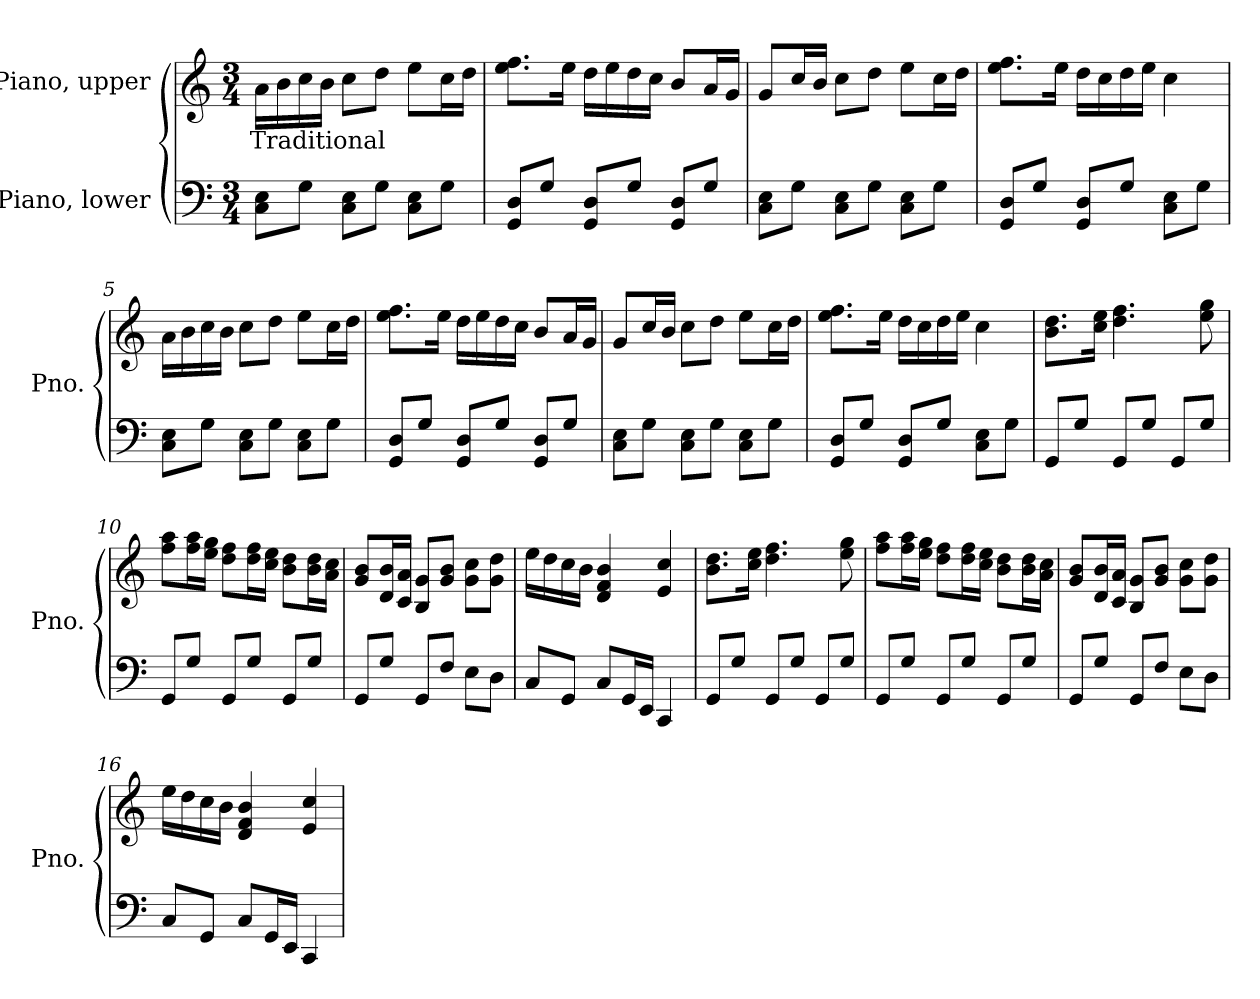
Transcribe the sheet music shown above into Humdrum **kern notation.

**kern	**kern	**text
*part2	*part1	*part1
*staff2	*staff1	*staff1
*I"Piano, lower	*I"Piano, upper	*
*I'Pno.	*I'Pno.	*
*clefF4	*clefG2	*
*k[]	*k[]	*
*M3/4	*M3/4	*
*MM100	*MM100	*
=1	=1	=1
!	!	!LO:LY:b
8C\ 8E\L	16a\LL	Traditional
.	16b\	.
8G\J	16cc\	.
.	16b\JJ	.
8C\ 8E\L	8cc\L	.
8G\J	8dd\J	.
8C\ 8E\L	8ee\L	.
8G\J	16cc\L	.
.	16dd\JJ	.
=2	=2	=2
8GG/ 8D/L	8.ee\ 8.ff\L	.
8G/J	.	.
.	16ee\Jk	.
8GG/ 8D/L	16dd\LL	.
.	16ee\	.
8G/J	16dd\	.
.	16cc\JJ	.
8GG/ 8D/L	8b/L	.
8G/J	16a/L	.
.	16g/JJ	.
=3	=3	=3
8C\ 8E\L	8g/L	.
8G\J	16cc/L	.
.	16b/JJ	.
8C\ 8E\L	8cc\L	.
8G\J	8dd\J	.
8C\ 8E\L	8ee\L	.
8G\J	16cc\L	.
.	16dd\JJ	.
!!LO:LB:g=z
=4	=4	=4
8GG/ 8D/L	8.ee\ 8.ff\L	.
8G/J	.	.
.	16ee\Jk	.
8GG/ 8D/L	16dd\LL	.
.	16cc\	.
8G/J	16dd\	.
.	16ee\JJ	.
8C\ 8E\L	4cc\	.
8G\J	.	.
=5	=5	=5
8C\ 8E\L	16a\LL	.
.	16b\	.
8G\J	16cc\	.
.	16b\JJ	.
8C\ 8E\L	8cc\L	.
8G\J	8dd\J	.
8C\ 8E\L	8ee\L	.
8G\J	16cc\L	.
.	16dd\JJ	.
=6	=6	=6
8GG/ 8D/L	8.ee\ 8.ff\L	.
8G/J	.	.
.	16ee\Jk	.
8GG/ 8D/L	16dd\LL	.
.	16ee\	.
8G/J	16dd\	.
.	16cc\JJ	.
8GG/ 8D/L	8b/L	.
8G/J	16a/L	.
.	16g/JJ	.
=7	=7	=7
8C\ 8E\L	8g/L	.
8G\J	16cc/L	.
.	16b/JJ	.
8C\ 8E\L	8cc\L	.
8G\J	8dd\J	.
8C\ 8E\L	8ee\L	.
8G\J	16cc\L	.
.	16dd\JJ	.
!!LO:LB:g=z
=8	=8	=8
8GG/ 8D/L	8.ee\ 8.ff\L	.
8G/J	.	.
.	16ee\Jk	.
8GG/ 8D/L	16dd\LL	.
.	16cc\	.
8G/J	16dd\	.
.	16ee\JJ	.
8C\ 8E\L	4cc\	.
8G\J	.	.
=9	=9	=9
8GG/L	8.b\ 8.dd\L	.
8G/J	.	.
.	16cc\ 16ee\Jk	.
8GG/L	4.dd\ 4.ff\	.
8G/J	.	.
8GG/L	.	.
8G/J	8ee\ 8gg\	.
=10	=10	=10
8GG/L	8ff\ 8aa\L	.
8G/J	16ff\ 16aa\L	.
.	16ee\ 16gg\JJ	.
8GG/L	8dd\ 8ff\L	.
8G/J	16dd\ 16ff\L	.
.	16cc\ 16ee\JJ	.
8GG/L	8b\ 8dd\L	.
8G/J	16b\ 16dd\L	.
.	16a\ 16cc\JJ	.
=11	=11	=11
8GG/L	8g/ 8b/L	.
8G/J	16d/ 16b/L	.
.	16c/ 16a/JJ	.
8GG/L	8B/ 8g/L	.
8F/J	8g/ 8b/J	.
8E\L	8g\ 8cc\L	.
8D\J	8g\ 8dd\J	.
=12	=12	=12
8C/L	16ee\LL	.
.	16dd\	.
8GG/J	16cc\	.
.	16b\JJ	.
8C/L	4d/ 4f/ 4b/	.
16GG/L	.	.
16EE/JJ	.	.
4CC/	4e/ 4cc/	.
!!LO:LB:g=z
=13	=13	=13
8GG/L	8.b\ 8.dd\L	.
8G/J	.	.
.	16cc\ 16ee\Jk	.
8GG/L	4.dd\ 4.ff\	.
8G/J	.	.
8GG/L	.	.
8G/J	8ee\ 8gg\	.
=14	=14	=14
8GG/L	8ff\ 8aa\L	.
8G/J	16ff\ 16aa\L	.
.	16ee\ 16gg\JJ	.
8GG/L	8dd\ 8ff\L	.
8G/J	16dd\ 16ff\L	.
.	16cc\ 16ee\JJ	.
8GG/L	8b\ 8dd\L	.
8G/J	16b\ 16dd\L	.
.	16a\ 16cc\JJ	.
=15	=15	=15
8GG/L	8g/ 8b/L	.
8G/J	16d/ 16b/L	.
.	16c/ 16a/JJ	.
8GG/L	8B/ 8g/L	.
8F/J	8g/ 8b/J	.
8E\L	8g\ 8cc\L	.
8D\J	8g\ 8dd\J	.
=16	=16	=16
8C/L	16ee\LL	.
.	16dd\	.
8GG/J	16cc\	.
.	16b\JJ	.
8C/L	4d/ 4f/ 4b/	.
16GG/L	.	.
16EE/JJ	.	.
4CC/	4e/ 4cc/	.
=	=	=
*-	*-	*-
